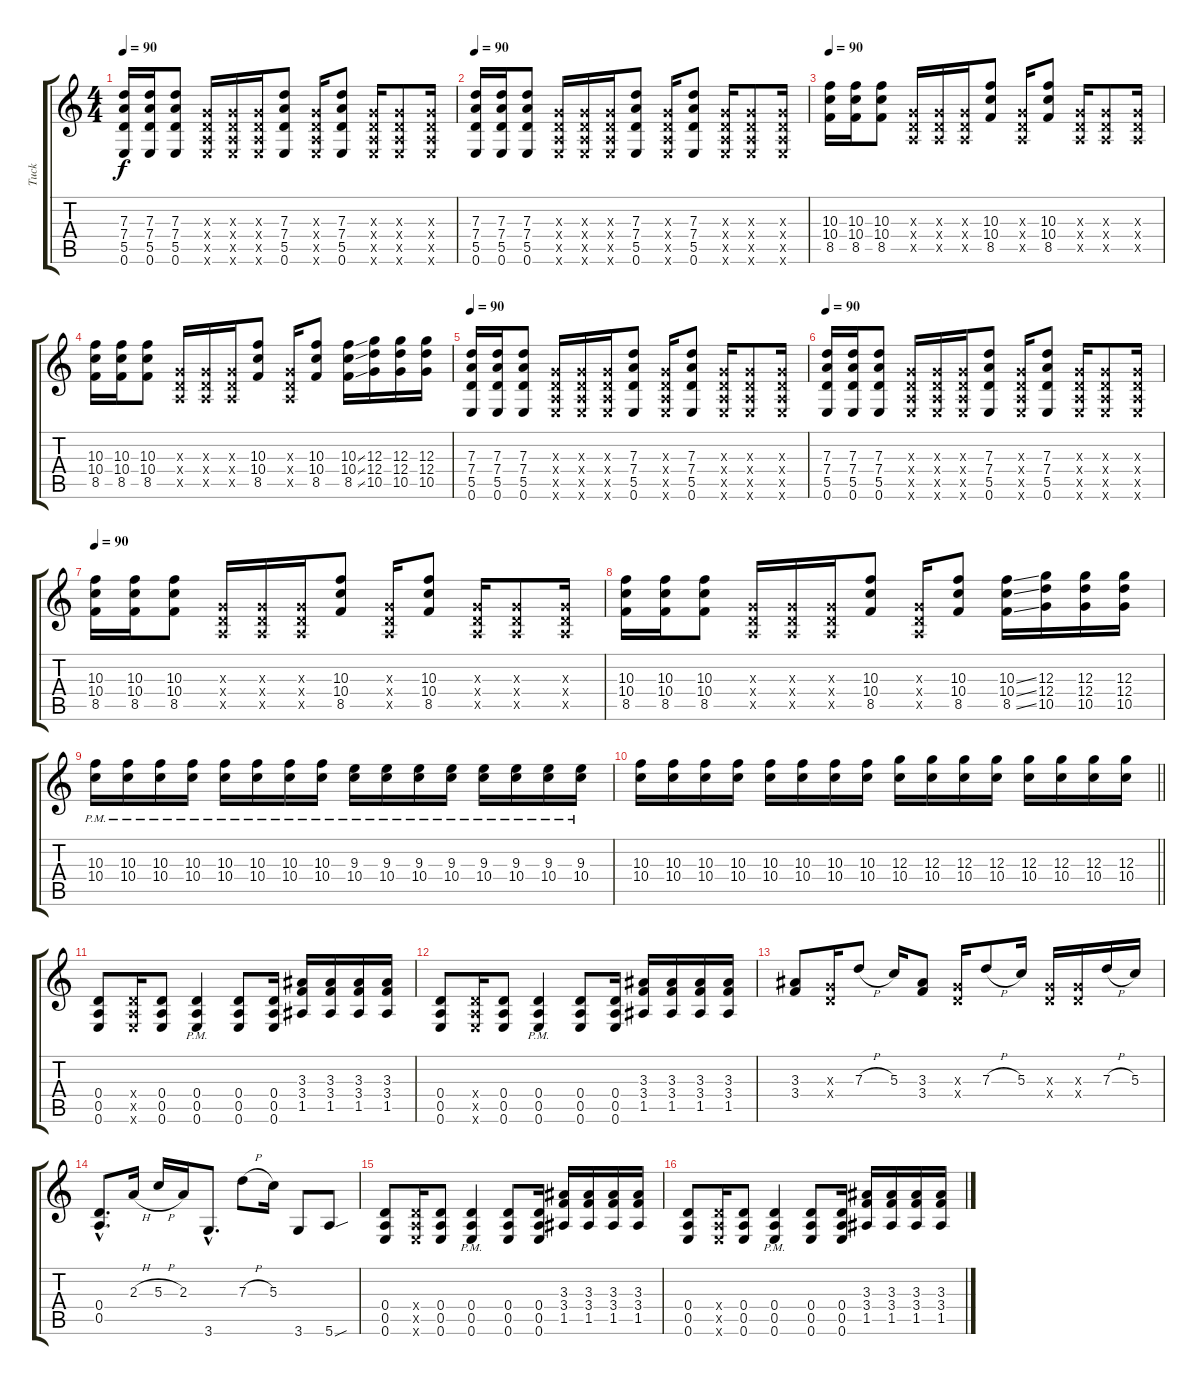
\track ("Tuck" "Tuck") {instrument distortionguitar}
\staff {score tabs}
\tuning (E4 B3 G3 D3 A2 E2) {hide}
\ts (4 4)
\tempo 90
\clef g2
\ks c
(7.3 7.4 5.5 0.6).16{dy f instrument distortionguitar} (7.3 7.4 5.5 0.6).16 (7.3 7.4 5.5 0.6).8 (0.3{x} 0.4{x} 0.5{x} 0.6{x}).16 (0.3{x} 0.4{x} 0.5{x} 0.6{x}).16 (0.3{x} 0.4{x} 0.5{x} 0.6{x}).16 (7.3 7.4 5.5 0.6).8 (0.3{x} 0.4{x} 0.5{x} 0.6{x}).16 (7.3 7.4 5.5 0.6).8 (0.3{x} 0.4{x} 0.5{x} 0.6{x}).16 (0.3{x} 0.4{x} 0.5{x} 0.6{x}).8 (0.3{x} 0.4{x} 0.5{x} 0.6{x}).16 |
\tempo 90
(7.3 7.4 5.5 0.6).16{instrument distortionguitar} (7.3 7.4 5.5 0.6).16 (7.3 7.4 5.5 0.6).8 (0.3{x} 0.4{x} 0.5{x} 0.6{x}).16 (0.3{x} 0.4{x} 0.5{x} 0.6{x}).16 (0.3{x} 0.4{x} 0.5{x} 0.6{x}).16 (7.3 7.4 5.5 0.6).8 (0.3{x} 0.4{x} 0.5{x} 0.6{x}).16 (7.3 7.4 5.5 0.6).8 (0.3{x} 0.4{x} 0.5{x} 0.6{x}).16 (0.3{x} 0.4{x} 0.5{x} 0.6{x}).8 (0.3{x} 0.4{x} 0.5{x} 0.6{x}).16 |
\tempo 90
(10.3 10.4 8.5).16{instrument distortionguitar} (10.3 10.4 8.5).16 (10.3 10.4 8.5).8 (0.3{x} 0.4{x} 0.5{x}).16 (0.3{x} 0.4{x} 0.5{x}).16 (0.3{x} 0.4{x} 0.5{x}).16 (10.3 10.4 8.5).8 (0.3{x} 0.4{x} 0.5{x}).16 (10.3 10.4 8.5).8 (0.3{x} 0.4{x} 0.5{x}).16 (0.3{x} 0.4{x} 0.5{x}).8 (0.3{x} 0.4{x} 0.5{x}).16 |
(10.3 10.4 8.5).16{instrument distortionguitar} (10.3 10.4 8.5).16 (10.3 10.4 8.5).8 (0.3{x} 0.4{x} 0.5{x}).16 (0.3{x} 0.4{x} 0.5{x}).16 (0.3{x} 0.4{x} 0.5{x}).16 (10.3 10.4 8.5).8 (0.3{x} 0.4{x} 0.5{x}).16 (10.3 10.4 8.5).8 (10.3{ss} 10.4{ss} 8.5{ss}).16 (12.3 12.4 10.5).16 (12.3 12.4 10.5).16 (12.3 12.4 10.5).16 |
\tempo 90
(7.3 7.4 5.5 0.6).16{instrument distortionguitar} (7.3 7.4 5.5 0.6).16 (7.3 7.4 5.5 0.6).8 (0.3{x} 0.4{x} 0.5{x} 0.6{x}).16 (0.3{x} 0.4{x} 0.5{x} 0.6{x}).16 (0.3{x} 0.4{x} 0.5{x} 0.6{x}).16 (7.3 7.4 5.5 0.6).8 (0.3{x} 0.4{x} 0.5{x} 0.6{x}).16 (7.3 7.4 5.5 0.6).8 (0.3{x} 0.4{x} 0.5{x} 0.6{x}).16 (0.3{x} 0.4{x} 0.5{x} 0.6{x}).8 (0.3{x} 0.4{x} 0.5{x} 0.6{x}).16 |
\tempo 90
(7.3 7.4 5.5 0.6).16{instrument distortionguitar} (7.3 7.4 5.5 0.6).16 (7.3 7.4 5.5 0.6).8 (0.3{x} 0.4{x} 0.5{x} 0.6{x}).16 (0.3{x} 0.4{x} 0.5{x} 0.6{x}).16 (0.3{x} 0.4{x} 0.5{x} 0.6{x}).16 (7.3 7.4 5.5 0.6).8 (0.3{x} 0.4{x} 0.5{x} 0.6{x}).16 (7.3 7.4 5.5 0.6).8 (0.3{x} 0.4{x} 0.5{x} 0.6{x}).16 (0.3{x} 0.4{x} 0.5{x} 0.6{x}).8 (0.3{x} 0.4{x} 0.5{x} 0.6{x}).16 |
\tempo 90
(10.3 10.4 8.5).16{instrument distortionguitar} (10.3 10.4 8.5).16 (10.3 10.4 8.5).8 (0.3{x} 0.4{x} 0.5{x}).16 (0.3{x} 0.4{x} 0.5{x}).16 (0.3{x} 0.4{x} 0.5{x}).16 (10.3 10.4 8.5).8 (0.3{x} 0.4{x} 0.5{x}).16 (10.3 10.4 8.5).8 (0.3{x} 0.4{x} 0.5{x}).16 (0.3{x} 0.4{x} 0.5{x}).8 (0.3{x} 0.4{x} 0.5{x}).16 |
(10.3 10.4 8.5).16{instrument distortionguitar} (10.3 10.4 8.5).16 (10.3 10.4 8.5).8 (0.3{x} 0.4{x} 0.5{x}).16 (0.3{x} 0.4{x} 0.5{x}).16 (0.3{x} 0.4{x} 0.5{x}).16 (10.3 10.4 8.5).8 (0.3{x} 0.4{x} 0.5{x}).16 (10.3 10.4 8.5).8 (10.3{ss} 10.4{ss} 8.5{ss}).16 (12.3 12.4 10.5).16 (12.3 12.4 10.5).16 (12.3 12.4 10.5).16 |
(10.3{pm} 10.4{pm}).16 (10.3{pm} 10.4{pm}).16 (10.3{pm} 10.4{pm}).16 (10.3{pm} 10.4{pm}).16 (10.3{pm} 10.4{pm}).16 (10.3{pm} 10.4{pm}).16 (10.3{pm} 10.4{pm}).16 (10.3{pm} 10.4{pm}).16 (9.3{pm} 10.4{pm}).16 (9.3{pm} 10.4{pm}).16 (9.3{pm} 10.4{pm}).16 (9.3{pm} 10.4{pm}).16 (9.3{pm} 10.4{pm}).16 (9.3{pm} 10.4{pm}).16 (9.3{pm} 10.4{pm}).16 (9.3{pm} 10.4{pm}).16 |
\barLineRight lightlight
(10.3 10.4).16 (10.3 10.4).16 (10.3 10.4).16 (10.3 10.4).16 (10.3 10.4).16 (10.3 10.4).16 (10.3 10.4).16 (10.3 10.4).16 (12.3 10.4).16 (12.3 10.4).16 (12.3 10.4).16 (12.3 10.4).16 (12.3 10.4).16 (12.3 10.4).16 (12.3 10.4).16 (12.3 10.4).16 |
(0.4 0.5 0.6).8 (0.4{x} 0.5{x} 0.6{x}).16 (0.4 0.5 0.6).8 (0.4{pm} 0.5{pm} 0.6{pm}).4 (0.4 0.5 0.6).8 (0.4 0.5 0.6).16 (3.3 3.4 1.5).16 (3.3 3.4 1.5).16 (3.3 3.4 1.5).16 (3.3 3.4 1.5).16 |
(0.4 0.5 0.6).8 (0.4{x} 0.5{x} 0.6{x}).16 (0.4 0.5 0.6).8 (0.4{pm} 0.5{pm} 0.6{pm}).4 (0.4 0.5 0.6).8 (0.4 0.5 0.6).16 (3.3 3.4 1.5).16 (3.3 3.4 1.5).16 (3.3 3.4 1.5).16 (3.3 3.4 1.5).16 |
(3.3 3.4).8 (0.3{x} 0.4{x}).16 7.3{h}.8 5.3.16 (3.3 3.4).8 (0.3{x} 0.4{x}).16 7.3{h}.8 5.3.16 (0.3{x} 0.4{x}).16 (0.3{x} 0.4{x}).16 7.3{h}.16 5.3.16 |
(0.4{hac} 0.5{hac}).8{d} 2.3{h}.16 5.3{h}.16 2.3.16 3.6{hac}.8{d} 7.3{h}.8 5.3.16 3.6.8 5.6{sou}.8 |
(0.4 0.5 0.6).8 (0.4{x} 0.5{x} 0.6{x}).16 (0.4 0.5 0.6).8 (0.4{pm} 0.5{pm} 0.6{pm}).4 (0.4 0.5 0.6).8 (0.4 0.5 0.6).16 (3.3 3.4 1.5).16 (3.3 3.4 1.5).16 (3.3 3.4 1.5).16 (3.3 3.4 1.5).16 |
(0.4 0.5 0.6).8 (0.4{x} 0.5{x} 0.6{x}).16 (0.4 0.5 0.6).8 (0.4{pm} 0.5{pm} 0.6{pm}).4 (0.4 0.5 0.6).8 (0.4 0.5 0.6).16 (3.3 3.4 1.5).16 (3.3 3.4 1.5).16 (3.3 3.4 1.5).16 (3.3 3.4 1.5).16
